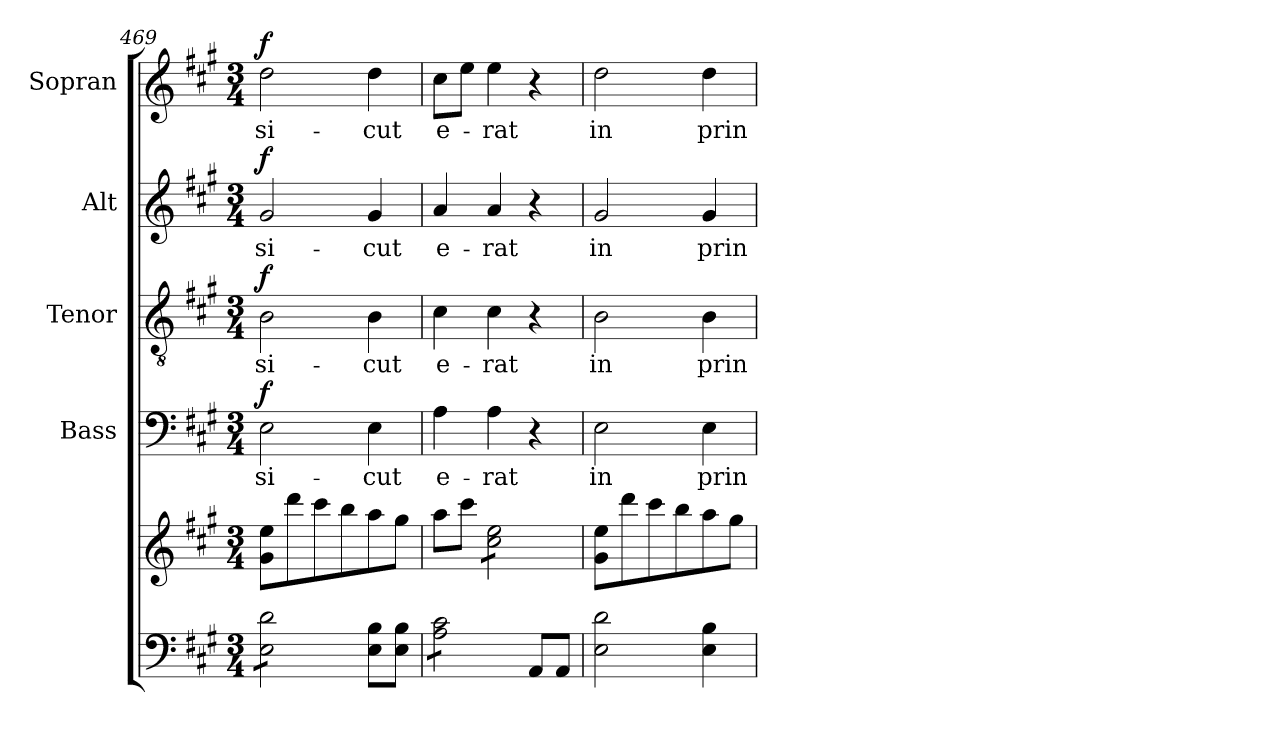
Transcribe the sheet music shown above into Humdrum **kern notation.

**kern	**kern	**kern	**text	**dynam	**kern	**text	**dynam	**kern	**text	**dynam	**kern	**text	**dynam
*part5	*part5	*part4	*part4	*part4	*part3	*part3	*part3	*part2	*part2	*part2	*part1	*part1	*part1
*staff6	*staff5	*staff4	*staff4	*staff4	*staff3	*staff3	*staff3	*staff2	*staff2	*staff2	*staff1	*staff1	*staff1
*	*	*I"Bass	*	*	*I"Tenor	*	*	*I"Alt	*	*	*I"Sopran	*	*
*	*	*I'B.	*	*	*I'T.	*	*	*I'A.	*	*	*I'S.	*	*
*clefF4	*clefG2	*clefF4	*	*	*clefGv2	*	*	*clefG2	*	*	*clefG2	*	*
*k[f#c#g#]	*k[f#c#g#]	*k[f#c#g#]	*	*	*k[f#c#g#]	*	*	*k[f#c#g#]	*	*	*k[f#c#g#]	*	*
*A:	*A:	*A:	*	*	*A:	*	*	*A:	*	*	*A:	*	*
*M3/4	*M3/4	*M3/4	*	*	*M3/4	*	*	*M3/4	*	*	*M3/4	*	*
=469	=469	=469	=469	=469	=469	=469	=469	=469	=469	=469	=469	=469	=469
!	!	!	!LO:LY:b	!LO:DY:a	!	!LO:LY:b	!LO:DY:a	!	!LO:LY:b	!LO:DY:a	!	!LO:LY:b	!LO:DY:a
*tremolo	*	*	*	*	*	*	*	*	*	*	*	*	*
8E\ 8d\L	8g#\ 8ee\L	2E\	si-	f	2B\	si-	f	2g#/	si-	f	2dd\	si-	f
8E\ 8d\	8ddd\	.	.	.	.	.	.	.	.	.	.	.	.
8E\ 8d\	8ccc#\	.	.	.	.	.	.	.	.	.	.	.	.
8E\ 8d\J	8bb\	.	.	.	.	.	.	.	.	.	.	.	.
*Xtremolo	*	*	*	*	*	*	*	*	*	*	*	*	*
!	!	!	!LO:LY:b	!	!	!LO:LY:b	!	!	!LO:LY:b	!	!	!LO:LY:b	!
8E\ 8B\L	8aa\	4E\	-cut	.	4B\	-cut	.	4g#/	-cut	.	4dd\	-cut	.
8E\ 8B\J	8gg#\J	.	.	.	.	.	.	.	.	.	.	.	.
!!LO:LB:g=z
=470	=470	=470	=470	=470	=470	=470	=470	=470	=470	=470	=470	=470	=470
!	!	!	!LO:LY:b	!	!	!LO:LY:b	!	!	!LO:LY:b	!	!	!LO:LY:b	!
*tremolo	*	*	*	*	*	*	*	*	*	*	*	*	*
8A\ 8c#\L	8aa\L	4A\	e-	.	4c#\	e-	.	4a/	e-	.	8cc#\L	e-	.
8A\ 8c#\	8ccc#\J	.	.	.	.	.	.	.	.	.	8ee\J	.	.
!	!	!	!LO:LY:b	!	!	!LO:LY:b	!	!	!LO:LY:b	!	!	!LO:LY:b	!
*	*tremolo	*	*	*	*	*	*	*	*	*	*	*	*
8A\ 8c#\	8cc#\ 8ee\L	4A\	-rat	.	4c#\	-rat	.	4a/	-rat	.	4ee\	-rat	.
8A\ 8c#\J	8cc#\ 8ee\	.	.	.	.	.	.	.	.	.	.	.	.
*Xtremolo	*	*	*	*	*	*	*	*	*	*	*	*	*
8AA/L	8cc#\ 8ee\	4r	.	.	4r	.	.	4r	.	.	4r	.	.
8AA/J	8cc#\ 8ee\J	.	.	.	.	.	.	.	.	.	.	.	.
*	*Xtremolo	*	*	*	*	*	*	*	*	*	*	*	*
=471	=471	=471	=471	=471	=471	=471	=471	=471	=471	=471	=471	=471	=471
!	!	!	!LO:LY:b	!	!	!LO:LY:b	!	!	!LO:LY:b	!	!	!LO:LY:b	!
2E\ 2d\	8g#\ 8ee\L	2E\	in	.	2B\	in	.	2g#/	in	.	2dd\	in	.
.	8ddd\	.	.	.	.	.	.	.	.	.	.	.	.
.	8ccc#\	.	.	.	.	.	.	.	.	.	.	.	.
.	8bb\	.	.	.	.	.	.	.	.	.	.	.	.
!	!	!	!LO:LY:b	!	!	!LO:LY:b	!	!	!LO:LY:b	!	!	!LO:LY:b	!
4E\ 4B\	8aa\	4E\	prin-	.	4B\	prin-	.	4g#/	prin-	.	4dd\	prin-	.
.	8gg#\J	.	.	.	.	.	.	.	.	.	.	.	.
=	=	=	=	=	=	=	=	=	=	=	=	=	=
*-	*-	*-	*-	*-	*-	*-	*-	*-	*-	*-	*-	*-	*-
